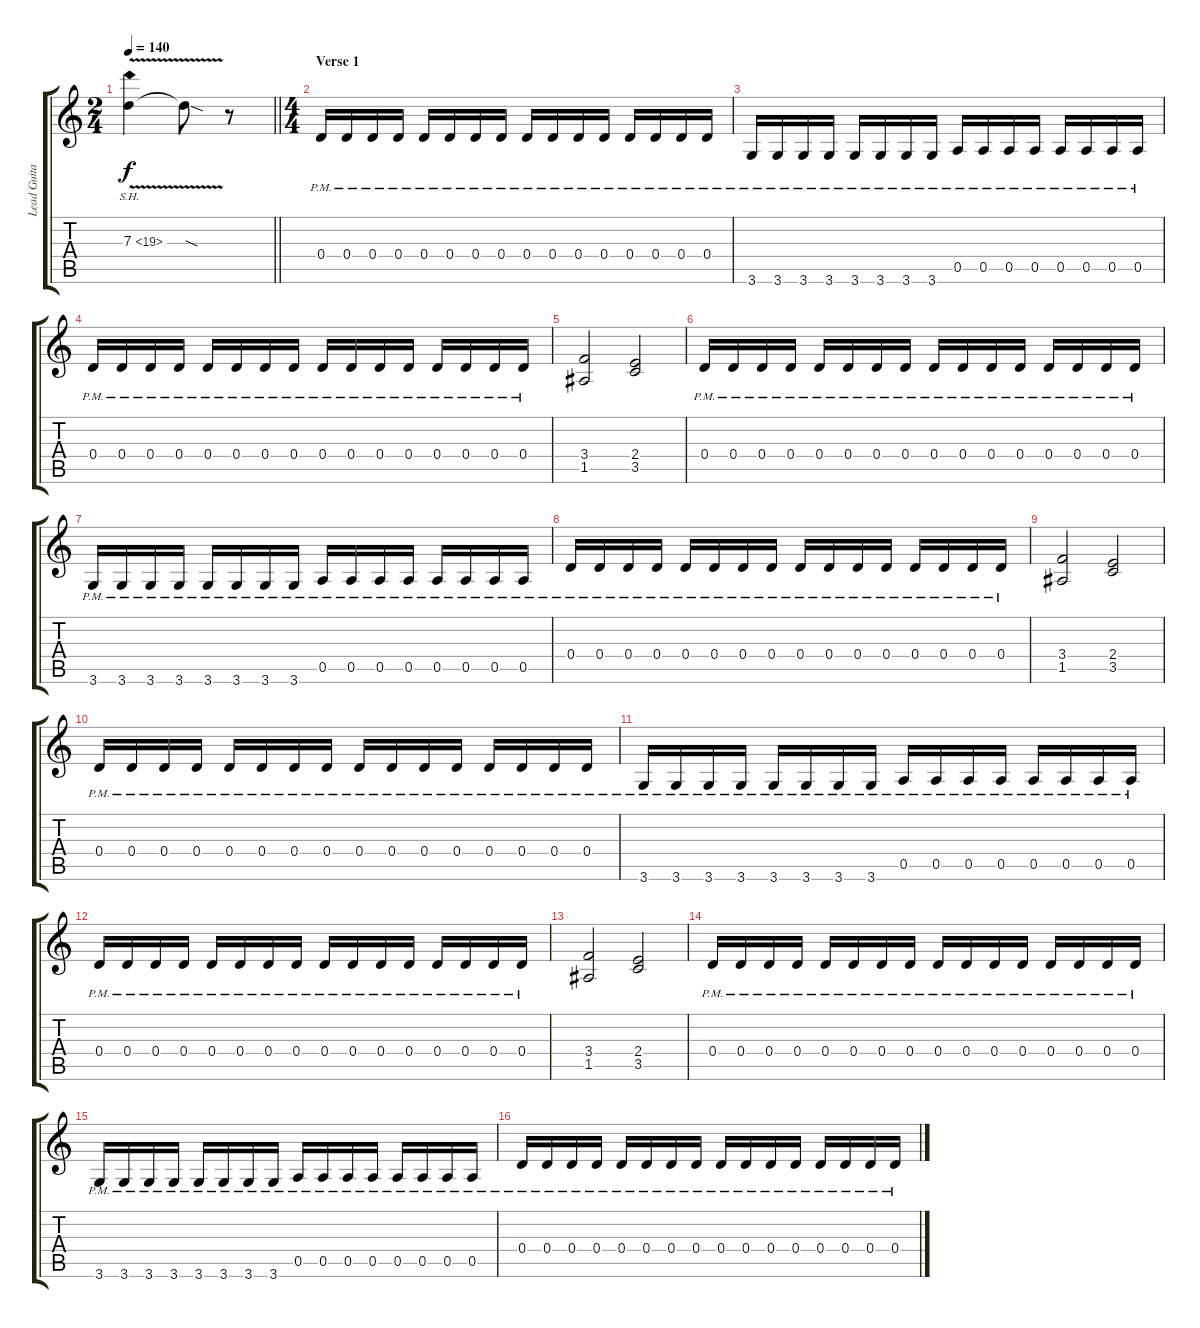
\track ("Lead Guitar" "Lead Guita") {instrument distortionguitar}
\staff {score tabs}
\tuning (E4 B3 G3 D3 A2 E2) {hide}
\ts (2 4)
\tempo 140
\clef g2
\barLineRight lightlight
\ks c
7.3{sh 12 v}.4{dy f} 7.3{sod t}.8 r.8 |
\ts (4 4)
\section ("" "Verse 1")
0.4{pm}.16 0.4{pm}.16 0.4{pm}.16 0.4{pm}.16 0.4{pm}.16 0.4{pm}.16 0.4{pm}.16 0.4{pm}.16 0.4{pm}.16 0.4{pm}.16 0.4{pm}.16 0.4{pm}.16 0.4{pm}.16 0.4{pm}.16 0.4{pm}.16 0.4{pm}.16 |
3.6{pm}.16 3.6{pm}.16 3.6{pm}.16 3.6{pm}.16 3.6{pm}.16 3.6{pm}.16 3.6{pm}.16 3.6{pm}.16 0.5{pm}.16 0.5{pm}.16 0.5{pm}.16 0.5{pm}.16 0.5{pm}.16 0.5{pm}.16 0.5{pm}.16 0.5{pm}.16 |
0.4{pm}.16 0.4{pm}.16 0.4{pm}.16 0.4{pm}.16 0.4{pm}.16 0.4{pm}.16 0.4{pm}.16 0.4{pm}.16 0.4{pm}.16 0.4{pm}.16 0.4{pm}.16 0.4{pm}.16 0.4{pm}.16 0.4{pm}.16 0.4{pm}.16 0.4{pm}.16 |
(3.4 1.5).2 (2.4 3.5).2 |
0.4{pm}.16 0.4{pm}.16 0.4{pm}.16 0.4{pm}.16 0.4{pm}.16 0.4{pm}.16 0.4{pm}.16 0.4{pm}.16 0.4{pm}.16 0.4{pm}.16 0.4{pm}.16 0.4{pm}.16 0.4{pm}.16 0.4{pm}.16 0.4{pm}.16 0.4{pm}.16 |
3.6{pm}.16 3.6{pm}.16 3.6{pm}.16 3.6{pm}.16 3.6{pm}.16 3.6{pm}.16 3.6{pm}.16 3.6{pm}.16 0.5{pm}.16 0.5{pm}.16 0.5{pm}.16 0.5{pm}.16 0.5{pm}.16 0.5{pm}.16 0.5{pm}.16 0.5{pm}.16 |
0.4{pm}.16 0.4{pm}.16 0.4{pm}.16 0.4{pm}.16 0.4{pm}.16 0.4{pm}.16 0.4{pm}.16 0.4{pm}.16 0.4{pm}.16 0.4{pm}.16 0.4{pm}.16 0.4{pm}.16 0.4{pm}.16 0.4{pm}.16 0.4{pm}.16 0.4{pm}.16 |
(3.4 1.5).2 (2.4 3.5).2 |
0.4{pm}.16 0.4{pm}.16 0.4{pm}.16 0.4{pm}.16 0.4{pm}.16 0.4{pm}.16 0.4{pm}.16 0.4{pm}.16 0.4{pm}.16 0.4{pm}.16 0.4{pm}.16 0.4{pm}.16 0.4{pm}.16 0.4{pm}.16 0.4{pm}.16 0.4{pm}.16 |
3.6{pm}.16 3.6{pm}.16 3.6{pm}.16 3.6{pm}.16 3.6{pm}.16 3.6{pm}.16 3.6{pm}.16 3.6{pm}.16 0.5{pm}.16 0.5{pm}.16 0.5{pm}.16 0.5{pm}.16 0.5{pm}.16 0.5{pm}.16 0.5{pm}.16 0.5{pm}.16 |
0.4{pm}.16 0.4{pm}.16 0.4{pm}.16 0.4{pm}.16 0.4{pm}.16 0.4{pm}.16 0.4{pm}.16 0.4{pm}.16 0.4{pm}.16 0.4{pm}.16 0.4{pm}.16 0.4{pm}.16 0.4{pm}.16 0.4{pm}.16 0.4{pm}.16 0.4{pm}.16 |
(3.4 1.5).2 (2.4 3.5).2 |
0.4{pm}.16 0.4{pm}.16 0.4{pm}.16 0.4{pm}.16 0.4{pm}.16 0.4{pm}.16 0.4{pm}.16 0.4{pm}.16 0.4{pm}.16 0.4{pm}.16 0.4{pm}.16 0.4{pm}.16 0.4{pm}.16 0.4{pm}.16 0.4{pm}.16 0.4{pm}.16 |
3.6{pm}.16 3.6{pm}.16 3.6{pm}.16 3.6{pm}.16 3.6{pm}.16 3.6{pm}.16 3.6{pm}.16 3.6{pm}.16 0.5{pm}.16 0.5{pm}.16 0.5{pm}.16 0.5{pm}.16 0.5{pm}.16 0.5{pm}.16 0.5{pm}.16 0.5{pm}.16 |
0.4{pm}.16 0.4{pm}.16 0.4{pm}.16 0.4{pm}.16 0.4{pm}.16 0.4{pm}.16 0.4{pm}.16 0.4{pm}.16 0.4{pm}.16 0.4{pm}.16 0.4{pm}.16 0.4{pm}.16 0.4{pm}.16 0.4{pm}.16 0.4{pm}.16 0.4{pm}.16
